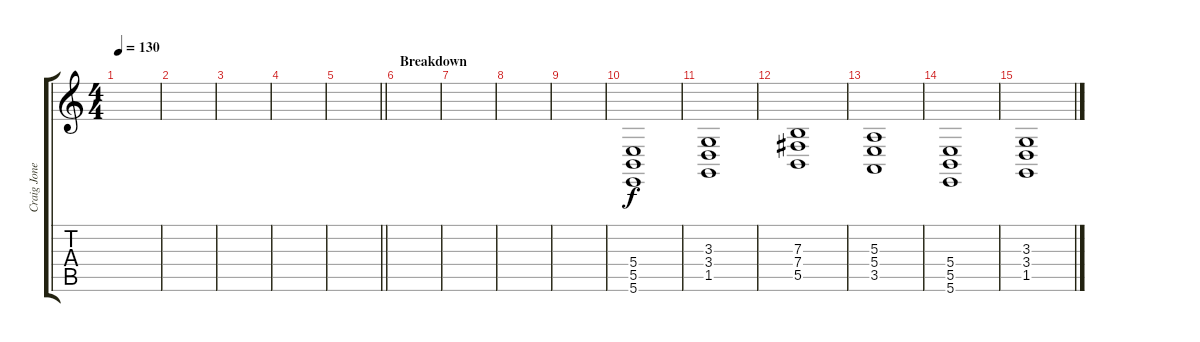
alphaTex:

\track ("Craig Jones" "Craig Jone") {instrument acousticgrandpiano}
\staff {score tabs}
\tuning (Db4 Ab3 E3 B2 Gb2 B1) {hide}
\ts (4 4)
\tempo 130
\clef g2
\ks c
|
|
|
|
\barLineRight lightlight
|
\section ("" "Breakdown")
|
|
|
|
(5.4 5.5 5.6).1 |
(3.3 3.4 1.5).1 |
(7.3 7.4 5.5).1 |
(5.3 5.4 3.5).1 |
(5.4 5.5 5.6).1 |
(3.3 3.4 1.5).1
